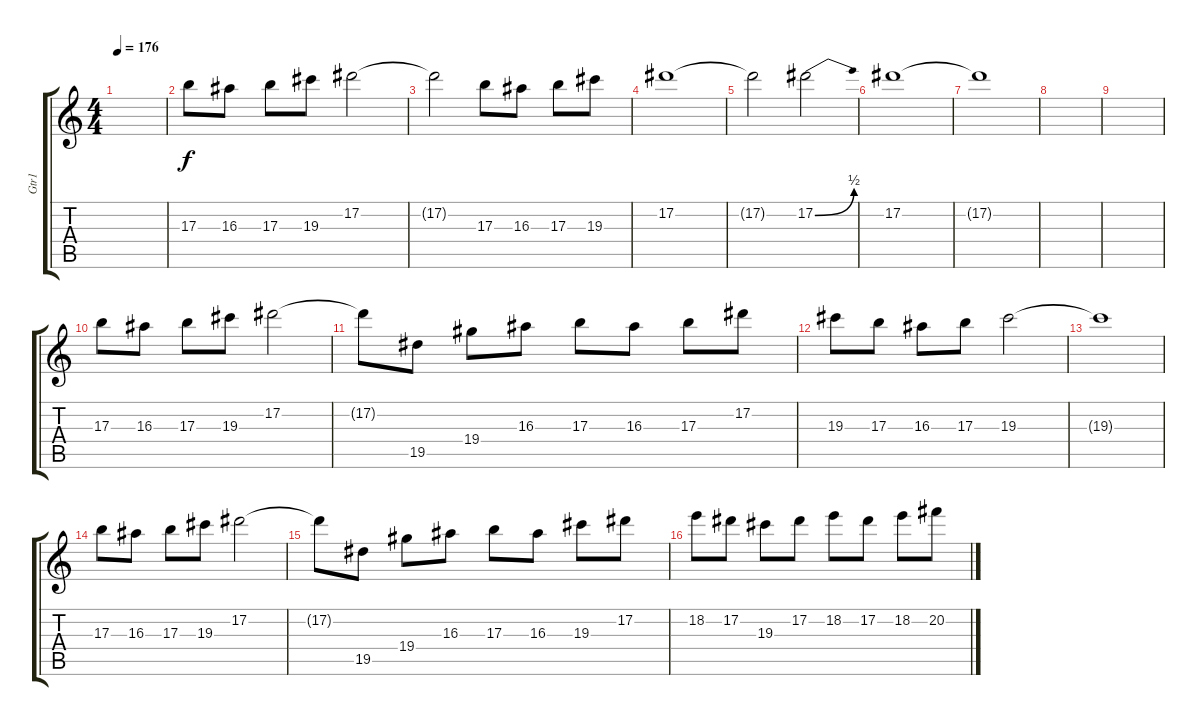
\track ("Gtr1" "Gtr1") {instrument overdrivenguitar}
\staff {score tabs}
\tuning (Eb4 Bb3 Gb3 Db3 Ab2 Eb2) {hide}
\ts (4 4)
\tempo 176
\clef g2
\ks c
|
17.3.8 16.3.8 17.3.8 19.3.8 17.2.2 |
17.2{t}.2 17.3.8 16.3.8 17.3.8 19.3.8 |
17.2.1 |
17.2{t}.2 17.2{be (bend 0 0 60 2)}.2 |
17.2.1 |
17.2{t}.1 |
|
|
17.3.8 16.3.8 17.3.8 19.3.8 17.2.2 |
17.2{t}.8 19.5.8 19.4.8 16.3.8 17.3.8 16.3.8 17.3.8 17.2.8 |
19.3.8 17.3.8 16.3.8 17.3.8 19.3.2 |
19.3{t}.1 |
17.3.8 16.3.8 17.3.8 19.3.8 17.2.2 |
17.2{t}.8 19.5.8 19.4.8 16.3.8 17.3.8 16.3.8 19.3.8 17.2.8 |
18.2.8 17.2.8 19.3.8 17.2.8 18.2.8 17.2.8 18.2.8 20.2.8
